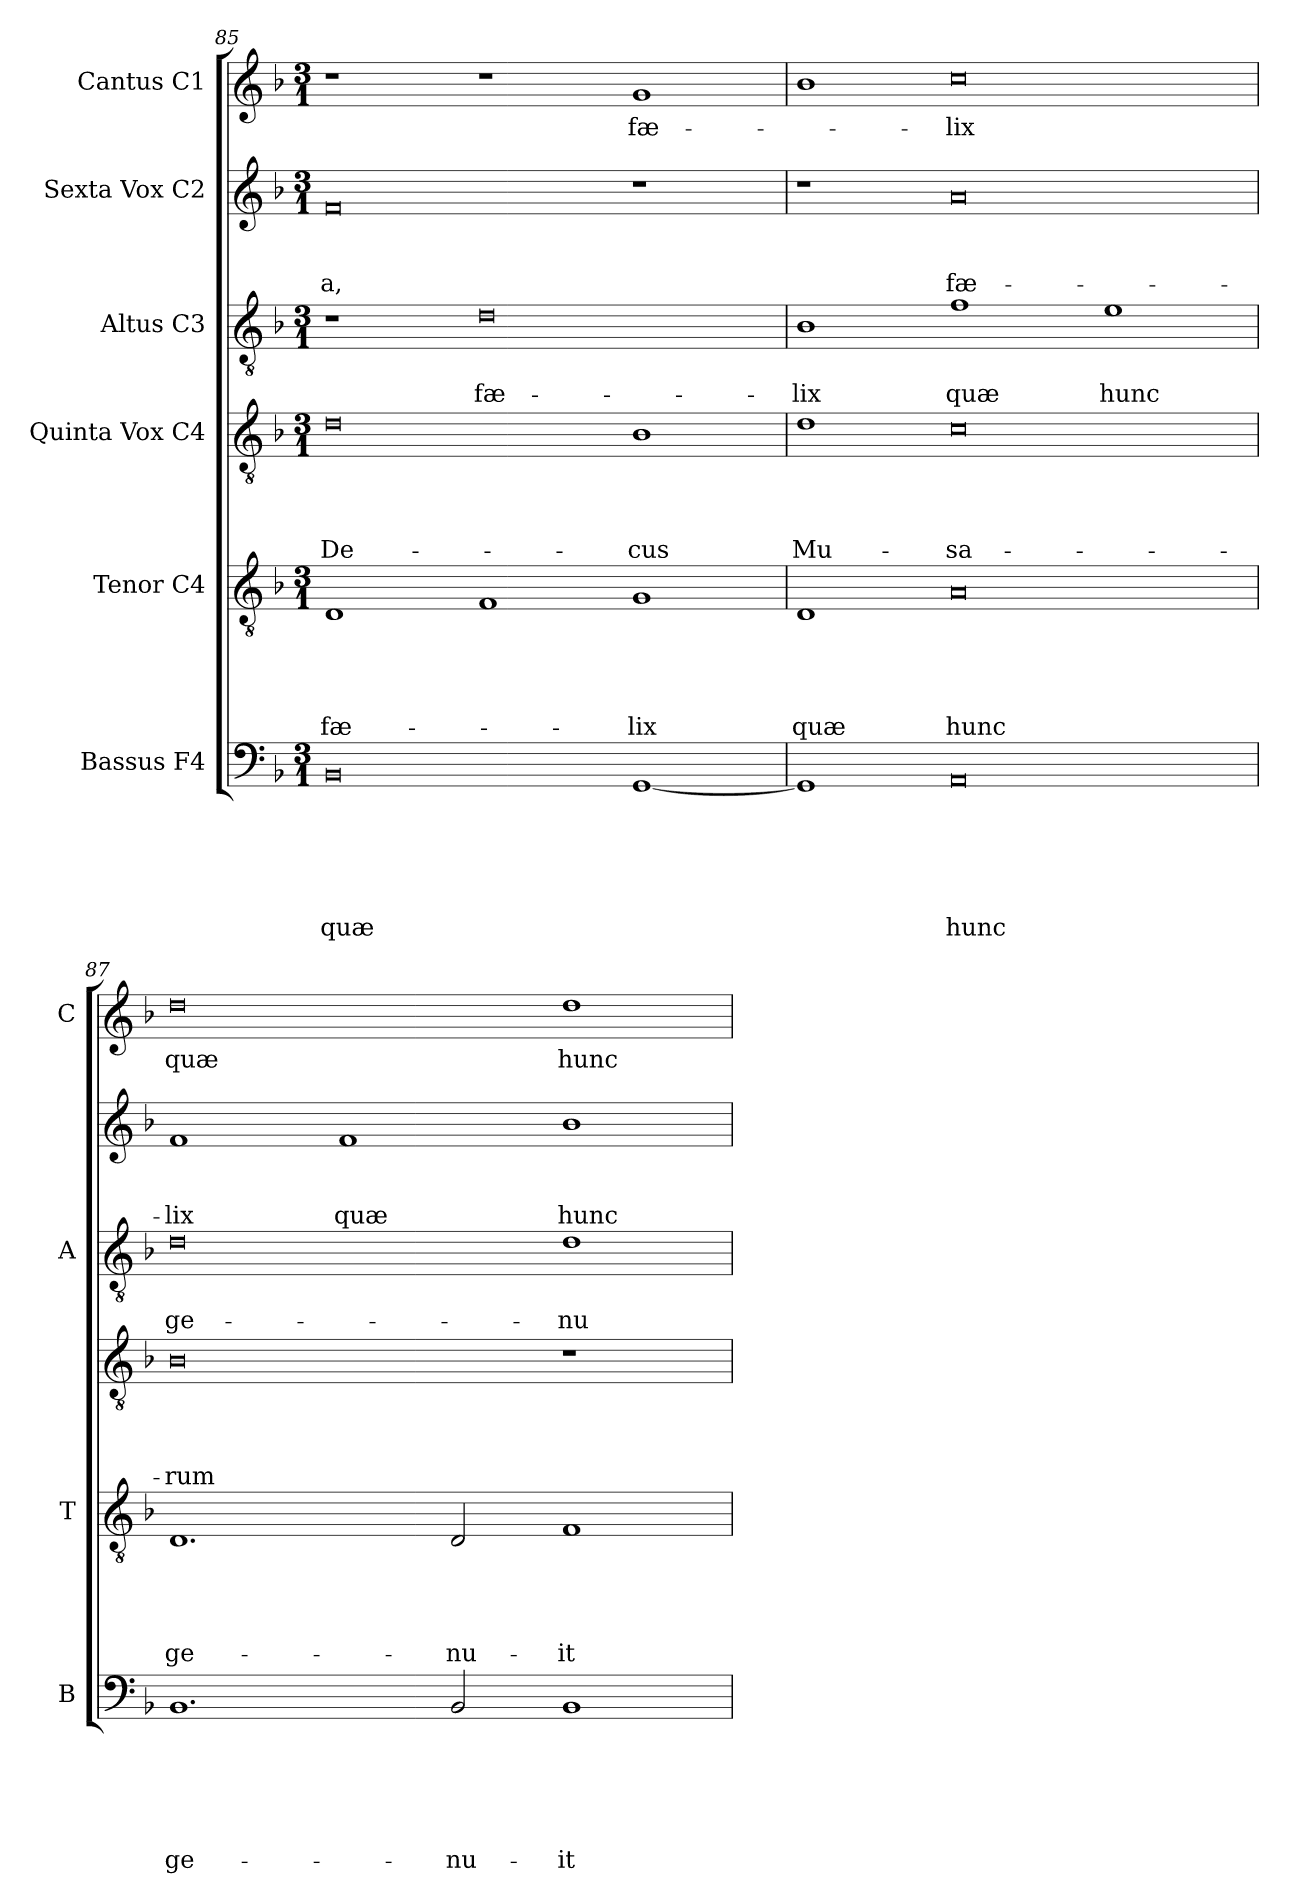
**kern	**text	**text	**text	**text	**text	**text	**kern	**text	**text	**text	**text	**text	**kern	**text	**text	**text	**text	**kern	**text	**text	**kern	**text	**text	**text	**kern	**text
*part6	*part6	*part6	*part6	*part6	*part6	*part6	*part5	*part5	*part5	*part5	*part5	*part5	*part4	*part4	*part4	*part4	*part4	*part3	*part3	*part3	*part2	*part2	*part2	*part2	*part1	*part1
*staff6	*staff6	*staff6	*staff6	*staff6	*staff6	*staff6	*staff5	*staff5	*staff5	*staff5	*staff5	*staff5	*staff4	*staff4	*staff4	*staff4	*staff4	*staff3	*staff3	*staff3	*staff2	*staff2	*staff2	*staff2	*staff1	*staff1
*I"Bassus F4	*	*	*	*	*	*	*I"Tenor C4	*	*	*	*	*	*I"Quinta Vox C4	*	*	*	*	*I"Altus C3	*	*	*I"Sexta Vox C2	*	*	*	*I"Cantus C1	*
*I'B	*	*	*	*	*	*	*I'T	*	*	*	*	*	*	*	*	*	*	*I'A	*	*	*	*	*	*	*I'C	*
!!LO:LB:g=z
*clefF4	*	*	*	*	*	*	*clefGv2	*	*	*	*	*	*clefGv2	*	*	*	*	*clefGv2	*	*	*clefG2	*	*	*	*clefG2	*
*k[b-]	*	*	*	*	*	*	*k[b-]	*	*	*	*	*	*k[b-]	*	*	*	*	*k[b-]	*	*	*k[b-]	*	*	*	*k[b-]	*
*F:	*	*	*	*	*	*	*F:	*	*	*	*	*	*F:	*	*	*	*	*F:	*	*	*F:	*	*	*	*F:	*
*M3/1	*	*	*	*	*	*	*M3/1	*	*	*	*	*	*M3/1	*	*	*	*	*M3/1	*	*	*M3/1	*	*	*	*M3/1	*
=85	=85	=85	=85	=85	=85	=85	=85	=85	=85	=85	=85	=85	=85	=85	=85	=85	=85	=85	=85	=85	=85	=85	=85	=85	=85	=85
!	!	!	!	!	!	!LO:LY:b	!	!	!	!	!	!LO:LY:b	!	!	!	!	!LO:LY:b	!	!	!	!	!	!	!LO:LY:b	!	!
0BB-	.	.	.	.	.	quæ	1D	.	.	.	.	fæ-	0d	.	.	.	De-	1r	.	.	0f	.	.	-a,	1r	.
!	!	!	!	!	!	!	!	!	!	!	!	!	!	!	!	!	!	!	!	!LO:LY:b	!	!	!	!	!	!
.	.	.	.	.	.	.	1F	.	.	.	.	.	.	.	.	.	.	0d	.	fæ-	.	.	.	.	1r	.
!	!	!	!	!	!	!	!	!	!	!	!	!LO:LY:b	!	!	!	!	!LO:LY:b	!	!	!	!	!	!	!	!	!LO:LY:b
[1GG	.	.	.	.	.	.	1G	.	.	.	.	-lix	1B-	.	.	.	-cus	.	.	.	1r	.	.	.	1g	fæ-
=86	=86	=86	=86	=86	=86	=86	=86	=86	=86	=86	=86	=86	=86	=86	=86	=86	=86	=86	=86	=86	=86	=86	=86	=86	=86	=86
!	!	!	!	!	!	!	!	!	!	!	!	!LO:LY:b	!	!	!	!	!LO:LY:b	!	!	!LO:LY:b	!	!	!	!	!	!
1GG]	.	.	.	.	.	.	1D	.	.	.	.	quæ	1d	.	.	.	Mu-	1B-	.	-lix	1r	.	.	.	1b-	.
!	!	!	!	!	!	!LO:LY:b	!	!	!	!	!	!LO:LY:b	!	!	!	!	!LO:LY:b	!	!	!LO:LY:b	!	!	!	!LO:LY:b	!	!LO:LY:b
0AA	.	.	.	.	.	hunc	0A	.	.	.	.	hunc	0c	.	.	.	-sa-	1f	.	quæ	0a	.	.	fæ-	0cc	-lix
!	!	!	!	!	!	!	!	!	!	!	!	!	!	!	!	!	!	!	!	!LO:LY:b	!	!	!	!	!	!
.	.	.	.	.	.	.	.	.	.	.	.	.	.	.	.	.	.	1e	.	hunc	.	.	.	.	.	.
=87	=87	=87	=87	=87	=87	=87	=87	=87	=87	=87	=87	=87	=87	=87	=87	=87	=87	=87	=87	=87	=87	=87	=87	=87	=87	=87
!	!	!	!	!	!	!LO:LY:b	!	!	!	!	!	!LO:LY:b	!	!	!	!	!LO:LY:b	!	!	!LO:LY:b	!	!	!	!LO:LY:b	!	!LO:LY:b
1.BB-	.	.	.	.	.	ge-	1.D	.	.	.	.	ge-	0B-	.	.	.	-rum	0d	.	ge-	1f	.	.	-lix	0dd	quæ
!	!	!	!	!	!	!	!	!	!	!	!	!	!	!	!	!	!	!	!	!	!	!	!	!LO:LY:b	!	!
.	.	.	.	.	.	.	.	.	.	.	.	.	.	.	.	.	.	.	.	.	1f	.	.	quæ	.	.
!	!	!	!	!	!	!LO:LY:b	!	!	!	!	!	!LO:LY:b	!	!	!	!	!	!	!	!	!	!	!	!	!	!
2BB-/	.	.	.	.	.	-nu-	2D/	.	.	.	.	-nu-	.	.	.	.	.	.	.	.	.	.	.	.	.	.
!	!	!	!	!	!	!LO:LY:b	!	!	!	!	!	!LO:LY:b	!	!	!	!	!	!	!	!LO:LY:b	!	!	!	!LO:LY:b	!	!LO:LY:b
1BB-	.	.	.	.	.	-it	1F	.	.	.	.	-it	1r	.	.	.	.	1d	.	-nu-	1b-	.	.	hunc	1dd	hunc
=	=	=	=	=	=	=	=	=	=	=	=	=	=	=	=	=	=	=	=	=	=	=	=	=	=	=
*-	*-	*-	*-	*-	*-	*-	*-	*-	*-	*-	*-	*-	*-	*-	*-	*-	*-	*-	*-	*-	*-	*-	*-	*-	*-	*-
